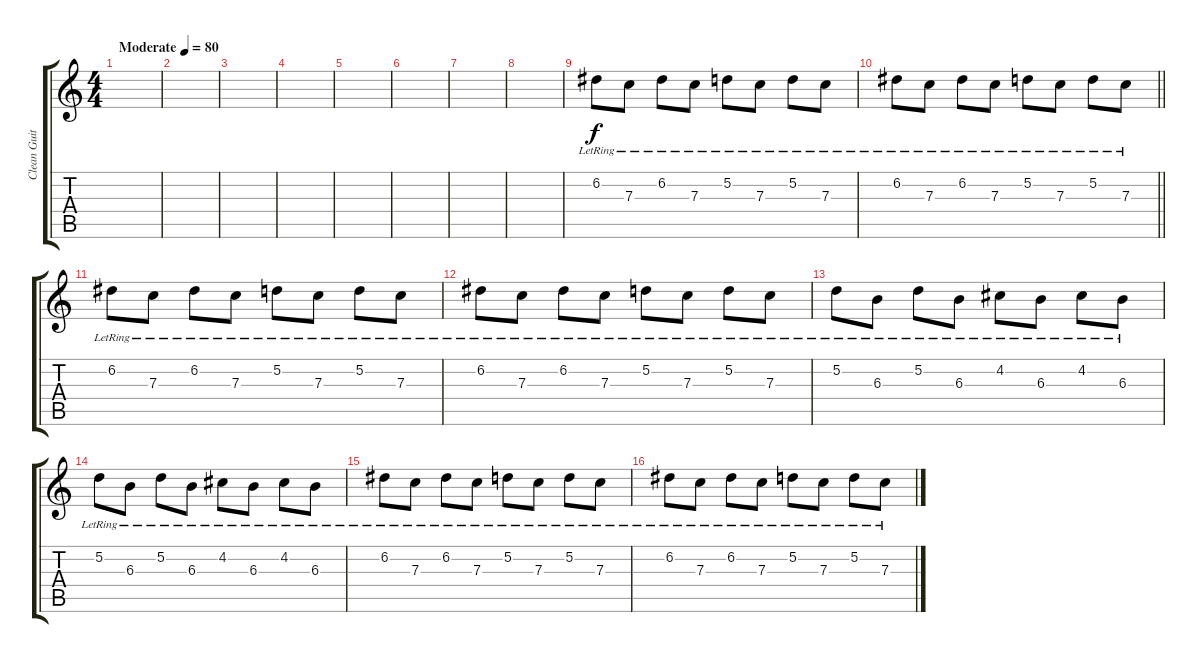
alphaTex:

\track ("Clean Guitar" "Clean Guit") {instrument electricguitarjazz}
\staff {score tabs}
\tuning (D4 A3 F3 C3 G2 C2) {hide}
\ts (4 4)
\tempo (80 "Moderate")
\clef g2
\ks c
|
|
|
|
|
|
|
|
6.2{lr}.8 7.3{lr}.8 6.2{lr}.8 7.3{lr}.8 5.2{lr}.8 7.3{lr}.8 5.2{lr}.8 7.3{lr}.8 |
\barLineRight lightlight
6.2{lr}.8 7.3{lr}.8 6.2{lr}.8 7.3{lr}.8 5.2{lr}.8 7.3{lr}.8 5.2{lr}.8 7.3{lr}.8 |
6.2{lr}.8 7.3{lr}.8 6.2{lr}.8 7.3{lr}.8 5.2{lr}.8 7.3{lr}.8 5.2{lr}.8 7.3{lr}.8 |
6.2{lr}.8 7.3{lr}.8 6.2{lr}.8 7.3{lr}.8 5.2{lr}.8 7.3{lr}.8 5.2{lr}.8 7.3{lr}.8 |
5.2{lr}.8 6.3{lr}.8 5.2{lr}.8 6.3{lr}.8 4.2{lr}.8 6.3{lr}.8 4.2{lr}.8 6.3{lr}.8 |
5.2{lr}.8 6.3{lr}.8 5.2{lr}.8 6.3{lr}.8 4.2{lr}.8 6.3{lr}.8 4.2{lr}.8 6.3{lr}.8 |
6.2{lr}.8 7.3{lr}.8 6.2{lr}.8 7.3{lr}.8 5.2{lr}.8 7.3{lr}.8 5.2{lr}.8 7.3{lr}.8 |
6.2{lr}.8 7.3{lr}.8 6.2{lr}.8 7.3{lr}.8 5.2{lr}.8 7.3{lr}.8 5.2{lr}.8 7.3{lr}.8
